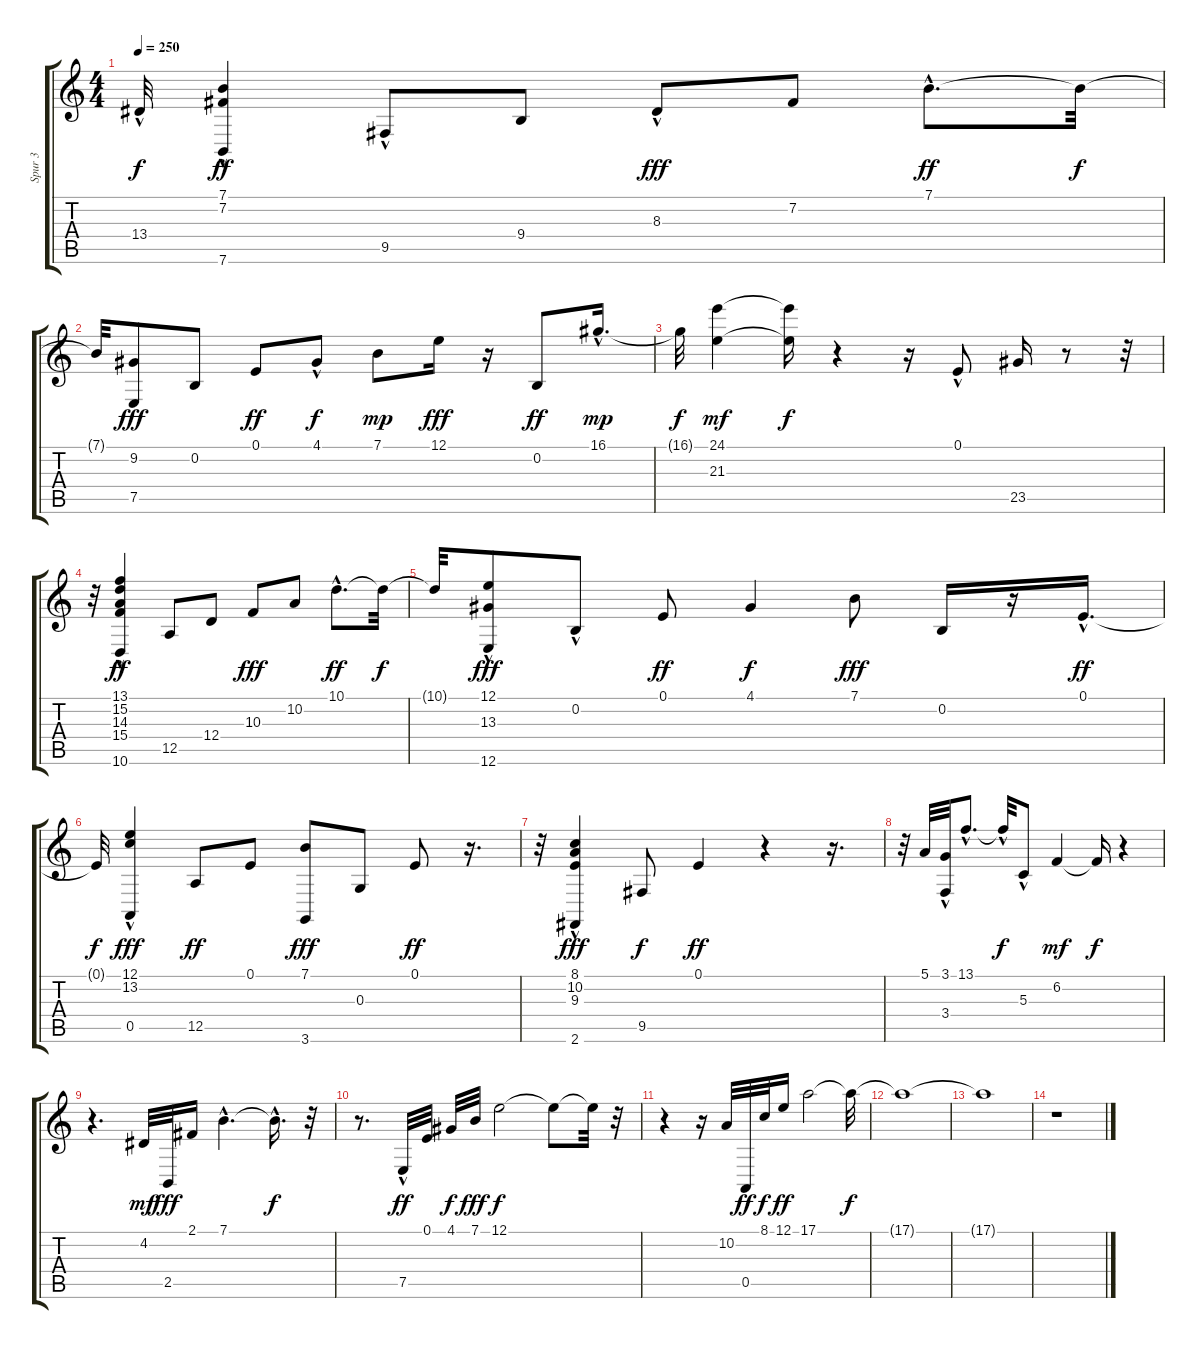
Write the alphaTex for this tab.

\track ("Spur 3" "Spur 3") {instrument electricpiano1}
\staff {score tabs}
\tuning (E4 B3 G3 D3 A2 E2) {hide}
\ts (4 4)
\tempo 250
\clef g2
\ks c
13.4{hac t}.32{dy f} (7.1 7.2 7.6{hac}).4{dy ff} 9.5{hac}.8 9.4.8 8.3{hac}.8{dy fff} 7.2.8 7.1{hac}.8{d dy ff} 7.1{t}.32{dy f} |
7.1{t}.32 (9.2 7.5).8{dy fff} 0.2.8 0.1.8{dy ff} 4.1{hac}.8{dy f} 7.1.8{dy mp} 12.1.16{dy fff} r.16 0.2.8{dy ff} 16.1{hac}.16{d dy mp} |
16.1{t}.32{dy f} (24.1 21.3).4{dy mf} (24.1{t} 21.3{t}).16{dy f} r.4 r.16 0.1{hac}.8 23.5.16 r.8 r.32 |
r.32 (13.1{hac} 15.2 14.3 15.4{hac} 10.6{hac}).4{dy ff} 12.5.8 12.4.8 10.3.8{dy fff} 10.2.8 10.1{hac}.8{d dy ff} 10.1{t}.32{dy f} |
10.1{t}.32 (12.1{hac} 13.3 12.6{hac}).8{dy fff} 0.2{hac}.8 0.1.8{dy ff} 4.1.4{dy f} 7.1.8{dy fff} 0.2.16 r.16 0.1{hac}.16{d dy ff} |
0.1{t}.32{dy f} (12.1{hac} 13.2 0.5{hac}).4{dy fff} 12.5.8{dy ff} 0.1.8 (7.1 3.6).8{dy fff} 0.3.8 0.1.8{dy ff} r.16{d} |
r.32 (8.1 10.2 9.3 2.6{hac}).4{dy fff} 9.5.8{dy f} 0.1.4{dy ff} r.4 r.16{d} |
r.32 5.1.32 (3.1 3.4{hac}).32 13.1{hac}.8{d} 13.1{hac t}.32{dy f} 5.3{hac}.8 6.2.4{dy mf} 6.2{t}.16{dy f} r.4 |
r.4{d} 4.2.32{dy mf} 2.5.32{dy fff} 2.1.16 7.1{hac}.4{d} 7.1{hac t}.16{d dy f} r.32 |
r.8{d} 7.5{hac}.32{dy ff} 0.1.32 4.1.32{dy f} 7.1.32{dy fff} 12.1.2{dy f} 12.1{t}.8 12.1{t}.32 r.32 |
r.4 r.16 10.2.32 0.5.32{dy ff} 8.1.32{dy f} 12.1.16{dy ff} 17.1.2 17.1{t}.32{dy f} |
17.1{t}.1 |
17.1{t}.1 |
r.1
